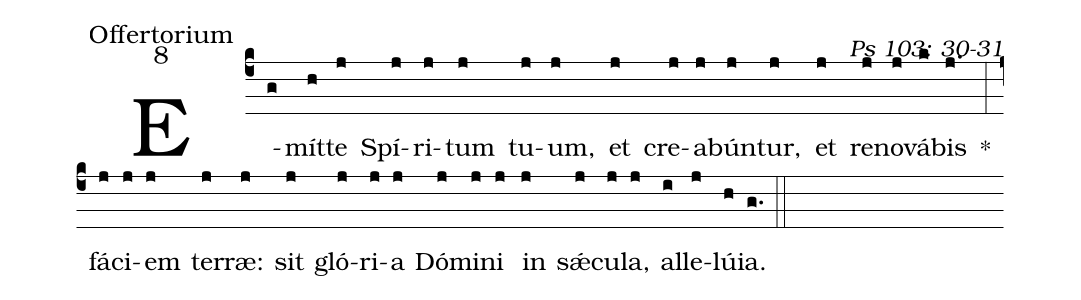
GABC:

office-part: Offertorium;
mode: 8;
commentary: Ps 103: 30-31;
%%
(c4) E(g)mít(h)te(j) Spí(j)ri(j)tum(j) tu(j)um,(j) et(j) cre(j)a(j)bún(j)tur,(j) et(j) re(j)no(j)vá(k)bis(j.) *(:) fá(j)ci(j)em(j) ter(j)ræ:(j) sit(j) gló(j)ri(j)a(j) Dó(j)mi(j)ni(j) in(j) sǽ(j)cu(j)la,(j) al(i)le(j)lú(h)ia.(g.) (::)
